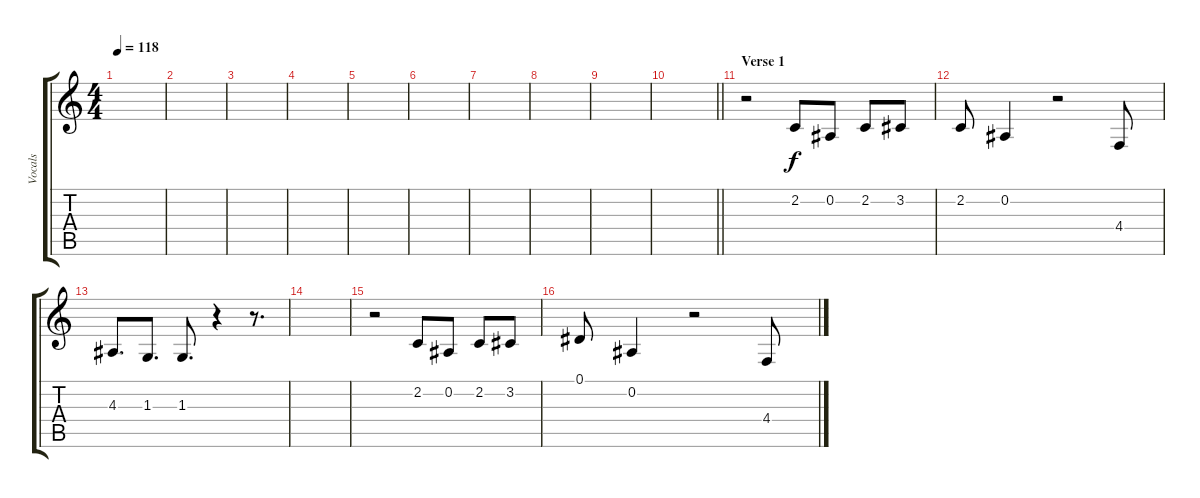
\track ("Vocals" "Vocals") {instrument lead2sawtooth}
\staff {score tabs}
\tuning (Eb4 Bb3 Gb3 Db3 Ab2 Eb2) {hide}
\ts (4 4)
\tempo 118
\clef g2
\ks c
|
|
|
|
|
|
|
|
|
\barLineRight lightlight
|
\section ("" "Verse 1")
r.2 2.2.8 0.2.8 2.2.8 3.2.8 |
2.2.8 0.2.4 r.2 4.4.8 |
4.3.8{d} 1.3.8{d} 1.3.8{d} r.4 r.8{d} |
|
r.2 2.2.8 0.2.8 2.2.8 3.2.8 |
0.1.8 0.2.4 r.2 4.4.8
